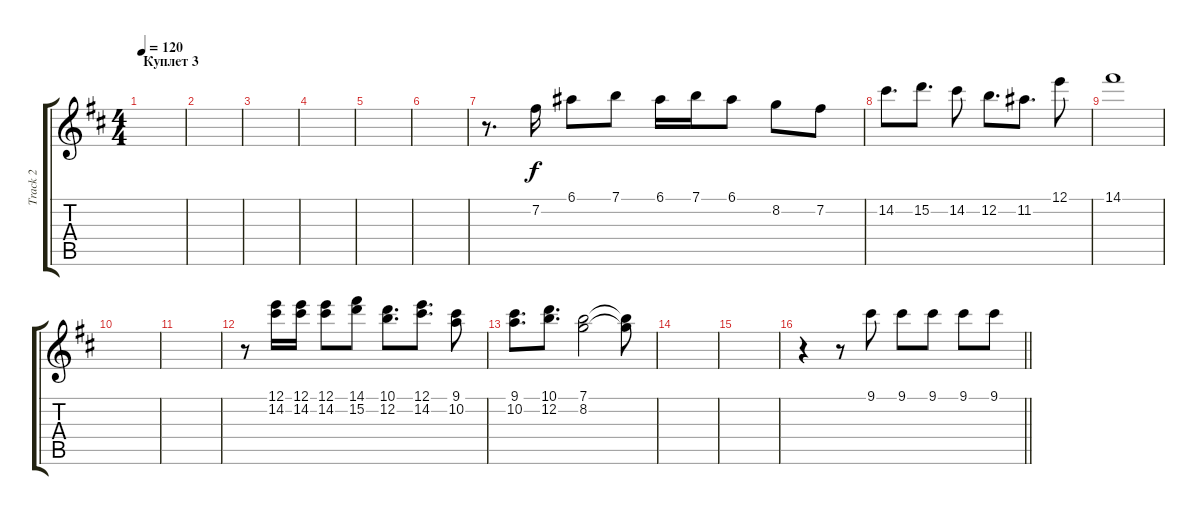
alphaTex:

\track ("Track 2" "Track 2") {instrument acousticguitarsteel}
\staff {score tabs}
\tuning (E4 B3 G3 D3 A2 E2) {hide}
\ts (4 4)
\section ("" "Куплет 3")
\tempo 120
\clef g2
\ks bminor
|
|
|
|
|
|
r.8{d} 7.2.16 6.1.8 7.1.8 6.1.16 7.1.16 6.1.8 8.2.8 7.2.8 |
14.2.8{d} 15.2.8{d} 14.2.8 12.2.8{d} 11.2.8{d} 12.1.8 |
14.1.1 |
|
|
r.8 (12.1 14.2).16 (12.1 14.2).16 (12.1 14.2).8 (14.1 15.2).8 (10.1 12.2).8{d} (12.1 14.2).8{d} (9.1 10.2).8 |
(9.1 10.2).8{d} (10.1 12.2).8{d} (7.1 8.2).2 (7.1{t} 8.2{t}).8 |
|
|
\barLineRight lightlight
r.4 r.8 9.1.8 9.1.8 9.1.8 9.1.8 9.1.8
